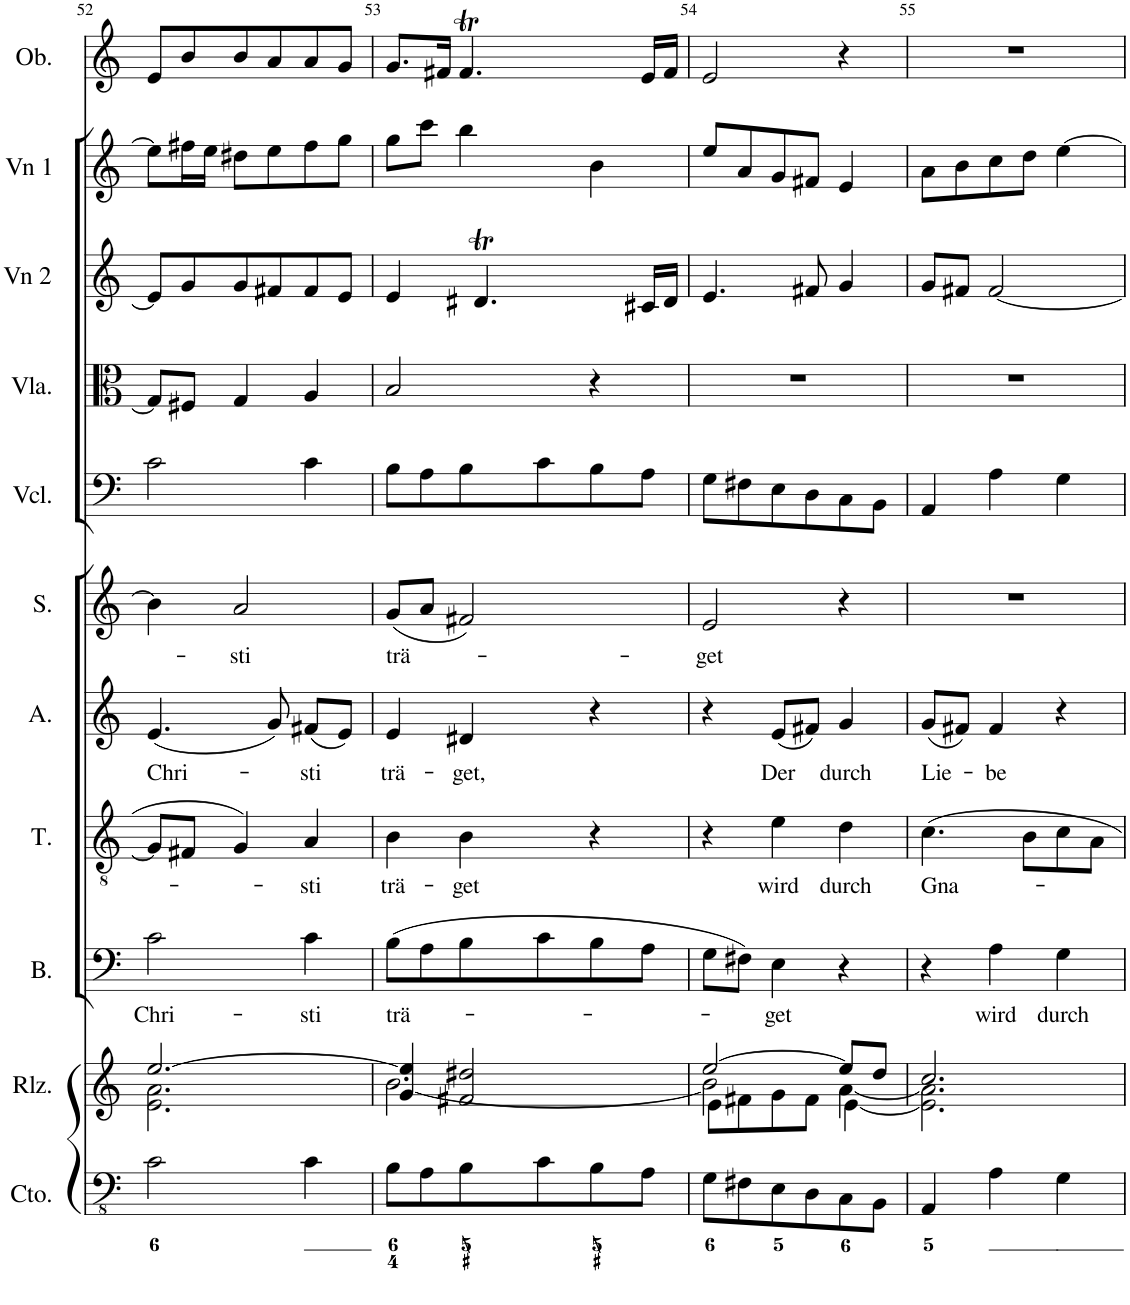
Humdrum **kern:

**kern	**kern	**kern	**text	**kern	**text	**kern	**text	**kern	**text	**kern	**kern	**kern	**kern	**kern	**kern	**kern
*part13	*part12	*part11	*part11	*part10	*part10	*part9	*part9	*part8	*part8	*part7	*part6	*part5	*part4	*part3	*part2	*part1
*staff13	*staff12	*staff11	*staff11	*staff10	*staff10	*staff9	*staff9	*staff8	*staff8	*staff7	*staff6	*staff5	*staff4	*staff3	*staff2	*staff1
*I"Continuo	*I"Rlzn.	*I"Bass	*	*I"Tenor	*	*I"Alto	*	*I"Soprano	*	*I"Contrabass	*I"'Cello/Cb	*I"Viola	*I"Violin 2	*I"Violin 1	*I"OboeXEQ	*I"Oboe
*I'Cto.	*I'Rlz.	*I'B.	*	*I'T.	*	*I'A.	*	*I'S.	*	*I'Cb	*	*I'Vla.	*I'Vn 2	*I'Vn 1	*I'Ob	*I'Ob.
!!LO:PB:g=z
*clefFv4	*clefG2	*clefF4	*	*clefGv2	*	*clefG2	*	*clefG2	*	*clefFv4	*clefF4	*clefC3	*clefG2	*clefG2	*clefG2	*clefG2
*	*	*	*	*	*	*	*	*	*	*Trd7c12	*	*	*	*	*	*
*k[]	*k[]	*k[]	*	*k[]	*	*k[]	*	*k[]	*	*k[]	*k[]	*k[]	*k[]	*k[]	*k[]	*k[]
*M3/4	*M3/4	*M3/4	*	*M3/4	*	*M3/4	*	*M3/4	*	*M3/4	*M3/4	*M3/4	*M3/4	*M3/4	*M3/4	*M3/4
=52	=52	=52	=52	=52	=52	=52	=52	=52	=52	=52	=52	=52	=52	=52	=52	=52
*	*^	*	*	*	*	*	*	*	*	*	*	*	*	*	*	*
!	!	!	!	!LO:LY:b	!	!	!	!LO:LY:b	!	!	!	!	!	!	!	!	!
2C\	[2.ee/	2.e\ 2.a\	2c\	Chri-	8G/L]	.	(4.e/	Chri-	4b\]	.	2C	2c\	8G/L]	8e/L]	8ee\L]	8e/L	8e/L
.	.	.	.	.	8F#X/J	.	.	.	.	.	.	.	8F#X/J	8g/	16ff#X\L	8b/J	8b/
.	.	.	.	.	.	.	.	.	.	.	.	.	.	.	16ee\JJ	.	.
!	!	!	!	!	!	!	!	!	!	!LO:LY:b	!	!	!	!	!	!	!
.	.	.	.	.	4G/	.	.	.	2a/	-sti	.	.	4G/	8g/	8dd#X\L	8b/L	8b/
.	.	.	.	.	.	.	8g/)	.	.	.	.	.	.	8f#X/	8ee\	8a/J	8a/
!	!	!	!	!LO:LY:b	!	!LO:LY:b	!	!LO:LY:b	!	!	!	!	!	!	!	!	!
4C\	.	.	4c\	-sti	4A/	sti	(8f#X/L	-sti	.	.	4C	4c\	4A/	8f#/	8ff#\	8a/L	8a/
.	.	.	.	.	.	.	8e/J)	.	.	.	.	.	.	8e/J	8gg\J	8g/J	8g/J
=53	=53	=53	=53	=53	=53	=53	=53	=53	=53	=53	=53	=53	=53	=53	=53	=53	=53
!	!	!	!	!LO:LY:b	!	!LO:LY:b	!	!LO:LY:b	!	!LO:LY:b	!	!	!	!	!	!	!
*	*	*	*	*	*	*	*	*	*	*	*	*	*	*^	*	*	*
8BB\L	4g/ 4ee/]	[2.b\	(8B\L	trä-	4B\	-trä-	4e/	trä-	(8g/L	trä-	8BB/L	8B\L	2B/	4e/	4ryy	8gg\L	8.g/L	8.g/L
8AA\	.	.	8A\	.	.	.	.	.	8a/J	.	8AA/J	8A\	.	.	.	8ccc\J	.	.
.	.	.	.	.	.	.	.	.	.	.	.	.	.	.	.	.	16f#X/Jk	16f#X/Jk
!	!	!	!	!	!	!LO:LY:b	!	!LO:LY:b	!	!	!	!	!	!	!	!	!	!
*	*	*	*	*	*	*	*	*	*	*	*	*	*	*	*Xbrackettup	*	*Xbrackettup	*
8BB\	2f#X/ 2dd#X/	.	8B\	.	4B\	-get	4d#X/	-get,	2f#X/)	.	8BB/L	8B\	.	4.d#Xt/	24eLL	4bb\	24g/LL	4.f#t/
.	.	.	.	.	.	.	.	.	.	.	.	.	.	.	24d#	.	24f#/	.
.	.	.	.	.	.	.	.	.	.	.	.	.	.	.	24e	.	24g/J	.
8C\	.	.	8c\	.	.	.	.	.	.	.	8C/J	8c\	.	.	24d#	.	24f#/L	.
.	.	.	.	.	.	.	.	.	.	.	.	.	.	.	24e	.	24g/	.
.	.	.	.	.	.	.	.	.	.	.	.	.	.	.	24d#JJ	.	24f#/JJ	.
*	*	*	*	*	*	*	*	*	*	*	*	*	*	*	*brackettup	*	*	*
8BB\	.	.	8B\	.	4r	.	4r	.	.	.	8BB/L	8B\	4r	.	24eLL	4b\	24g/LL	.
.	.	.	.	.	.	.	.	.	.	.	.	.	.	.	24d#JJ	.	24f#/	.
.	.	.	.	.	.	.	.	.	.	.	.	.	.	.	24ryy	.	24g/J	.
8AA\J	.	.	8A\J	.	.	.	.	.	.	.	8AA/J	8A\J	.	16c#X/LL	16ryy	.	24f#/L	16e/LL
.	.	.	.	.	.	.	.	.	.	.	.	.	.	.	.	.	24e/	.
.	.	.	.	.	.	.	.	.	.	.	.	.	.	16d#/JJ	16ryy	.	.	16f#/JJ
.	.	.	.	.	.	.	.	.	.	.	.	.	.	.	.	.	24f#'/JJ	.
=54	=54	=54	=54	=54	=54	=54	=54	=54	=54	=54	=54	=54	=54	=54	=54	=54	=54	=54
*	*	*^	*	*	*	*	*	*	*	*	*	*	*	*	*	*	*	*
!	!	!	!	!	!	!	!	!	!	!	!LO:LY:b	!	!	!	!	!	!	!	!
8GG\L	[2ee/	2b\]	8e\L	8G\L	.	4r	.	4r	.	2e/	-get	8GG/L	8G\L	2.r	4.e/	2.ryy	8ee/L	2e	2e/
8FF#X\	.	.	8f#X\	8F#X\J)	.	.	.	.	.	.	.	8FF#X/J	8F#X\	.	.	.	8a/	.	.
!	!	!	!	!	!LO:LY:b	!	!LO:LY:b	!	!LO:LY:b	!	!	!	!	!	!	!	!	!	!
8EE\	.	.	8g\	4E\	-get	4e\	wird	(8e/L	Der	.	.	8EE/L	8E\	.	.	.	8g/	.	.
8DD\	.	.	8f#\J	.	.	.	.	8f#X/J)	.	.	.	8DD/J	8D\	.	8f#X/	.	8f#X/J	.	.
!	!	!	!	!	!	!	!LO:LY:b	!	!LO:LY:b	!	!	!	!	!	!	!	!	!	!
8CC\	8ee/L]	[4a\	[4e\	4r	.	4d\	durch	4g/	durch	4r	.	8CC/L	8C\	.	4g/	.	4e/	4r	4r
8BBB\J	8dd/J	.	.	.	.	.	.	.	.	.	.	8BBB/J	8BB\J	.	.	.	.	.	.
*	*	*v	*v	*	*	*	*	*	*	*	*	*	*	*	*v	*v	*	*	*
=55	=55	=55	=55	=55	=55	=55	=55	=55	=55	=55	=55	=55	=55	=55	=55	=55	=55
!	!	!	!	!	!	!LO:LY:b	!	!LO:LY:b	!	!	!	!	!	!	!	!	!
4AAA/	2.cc/	2.e\] 2.a\]	4r	.	4.c\	Gna-	(8g/L	Lie-	2.r	.	4AAA	4AA/	2.r	8g/L	8a\L	2.r	2.r
.	.	.	.	.	.	.	8f#X/J)	.	.	.	.	.	.	8f#X/J	8b\	.	.
!	!	!	!	!LO:LY:b	!	!	!	!LO:LY:b	!	!	!	!	!	!	!	!	!
4AA\	.	.	4A\	wird	.	.	4f#/	-be	.	.	4AA	4A\	.	[2f#/	8cc\	.	.
.	.	.	.	.	8B\L	.	.	.	.	.	.	.	.	.	8dd\J	.	.
!	!	!	!	!LO:LY:b	!	!	!	!	!	!	!	!	!	!	!	!	!
4GG\	.	.	4G\	durch	8c\	.	4r	.	.	.	4GG	4G\	.	.	[4ee\	.	.
.	.	.	.	.	8A\J	.	.	.	.	.	.	.	.	.	.	.	.
*	*v	*v	*	*	*	*	*	*	*	*	*	*	*	*	*	*	*
=	=	=	=	=	=	=	=	=	=	=	=	=	=	=	=	=
*-	*-	*-	*-	*-	*-	*-	*-	*-	*-	*-	*-	*-	*-	*-	*-	*-
